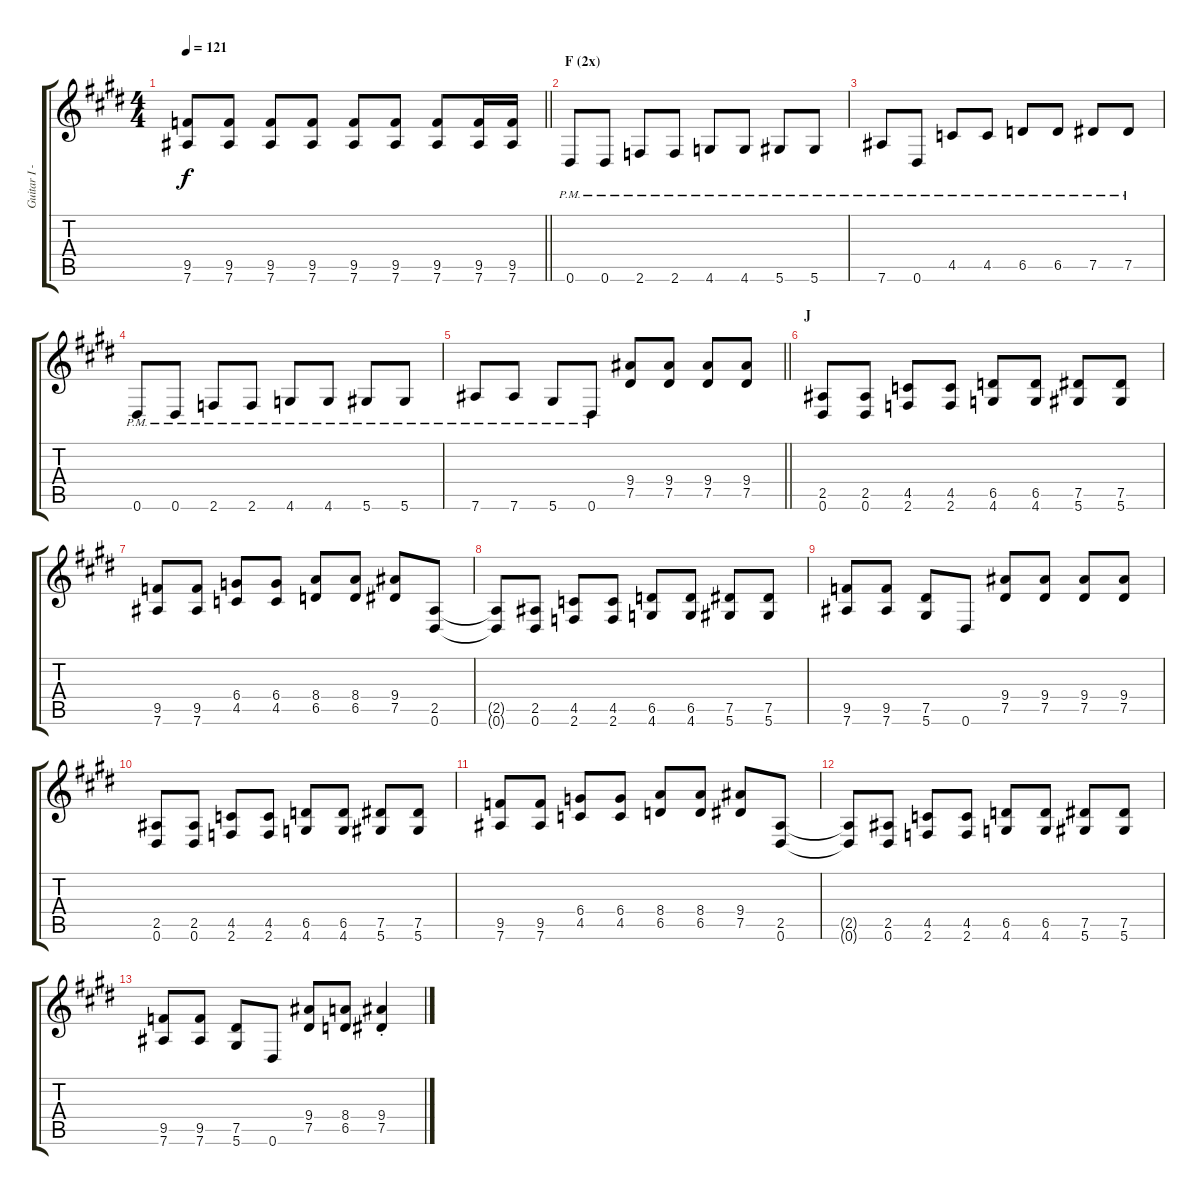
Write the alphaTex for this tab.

\track ("Guitar I - Gotoh Masafumi" "Guitar I -") {instrument overdrivenguitar}
\staff {score tabs}
\tuning (Eb4 Bb3 Gb3 Db3 Ab2 Eb2) {hide}
\ts (4 4)
\tempo 121
\clef g2
\barLineRight lightlight
\ks e
(9.5 7.6).8{dy f} (9.5 7.6).8 (9.5 7.6).8 (9.5 7.6).8 (9.5 7.6).8 (9.5 7.6).8 (9.5 7.6).8 (9.5 7.6).16 (9.5 7.6).16 |
\section ("" "F (2x)")
0.6{pm}.8 0.6{pm}.8 2.6{pm}.8 2.6{pm}.8 4.6{pm}.8 4.6{pm}.8 5.6{pm}.8 5.6{pm}.8 |
7.6{pm}.8 0.6{pm}.8 4.5{pm}.8 4.5{pm}.8 6.5{pm}.8 6.5{pm}.8 7.5{pm}.8 7.5{pm}.8 |
0.6{pm}.8 0.6{pm}.8 2.6{pm}.8 2.6{pm}.8 4.6{pm}.8 4.6{pm}.8 5.6{pm}.8 5.6{pm}.8 |
\barLineRight lightlight
7.6{pm}.8 7.6{pm}.8 5.6{pm}.8 0.6{pm}.8 (9.4 7.5).8 (9.4 7.5).8 (9.4 7.5).8 (9.4 7.5).8 |
\section ("" "J")
(2.5 0.6).8 (2.5 0.6).8 (4.5 2.6).8 (4.5 2.6).8 (6.5 4.6).8 (6.5 4.6).8 (7.5 5.6).8 (7.5 5.6).8 |
(9.5 7.6).8 (9.5 7.6).8 (6.4 4.5).8 (6.4 4.5).8 (8.4 6.5).8 (8.4 6.5).8 (9.4 7.5).8 (2.5 0.6).8 |
(2.5{t} 0.6{t}).8 (2.5 0.6).8 (4.5 2.6).8 (4.5 2.6).8 (6.5 4.6).8 (6.5 4.6).8 (7.5 5.6).8 (7.5 5.6).8 |
(9.5 7.6).8 (9.5 7.6).8 (7.5 5.6).8 0.6.8 (9.4 7.5).8 (9.4 7.5).8 (9.4 7.5).8 (9.4 7.5).8 |
(2.5 0.6).8 (2.5 0.6).8 (4.5 2.6).8 (4.5 2.6).8 (6.5 4.6).8 (6.5 4.6).8 (7.5 5.6).8 (7.5 5.6).8 |
(9.5 7.6).8 (9.5 7.6).8 (6.4 4.5).8 (6.4 4.5).8 (8.4 6.5).8 (8.4 6.5).8 (9.4 7.5).8 (2.5 0.6).8 |
(2.5{t} 0.6{t}).8 (2.5 0.6).8 (4.5 2.6).8 (4.5 2.6).8 (6.5 4.6).8 (6.5 4.6).8 (7.5 5.6).8 (7.5 5.6).8 |
(9.5 7.6).8 (9.5 7.6).8 (7.5 5.6).8 0.6.8 (9.4 7.5).8 (8.4 6.5).8 (9.4{st} 7.5{st}).4
